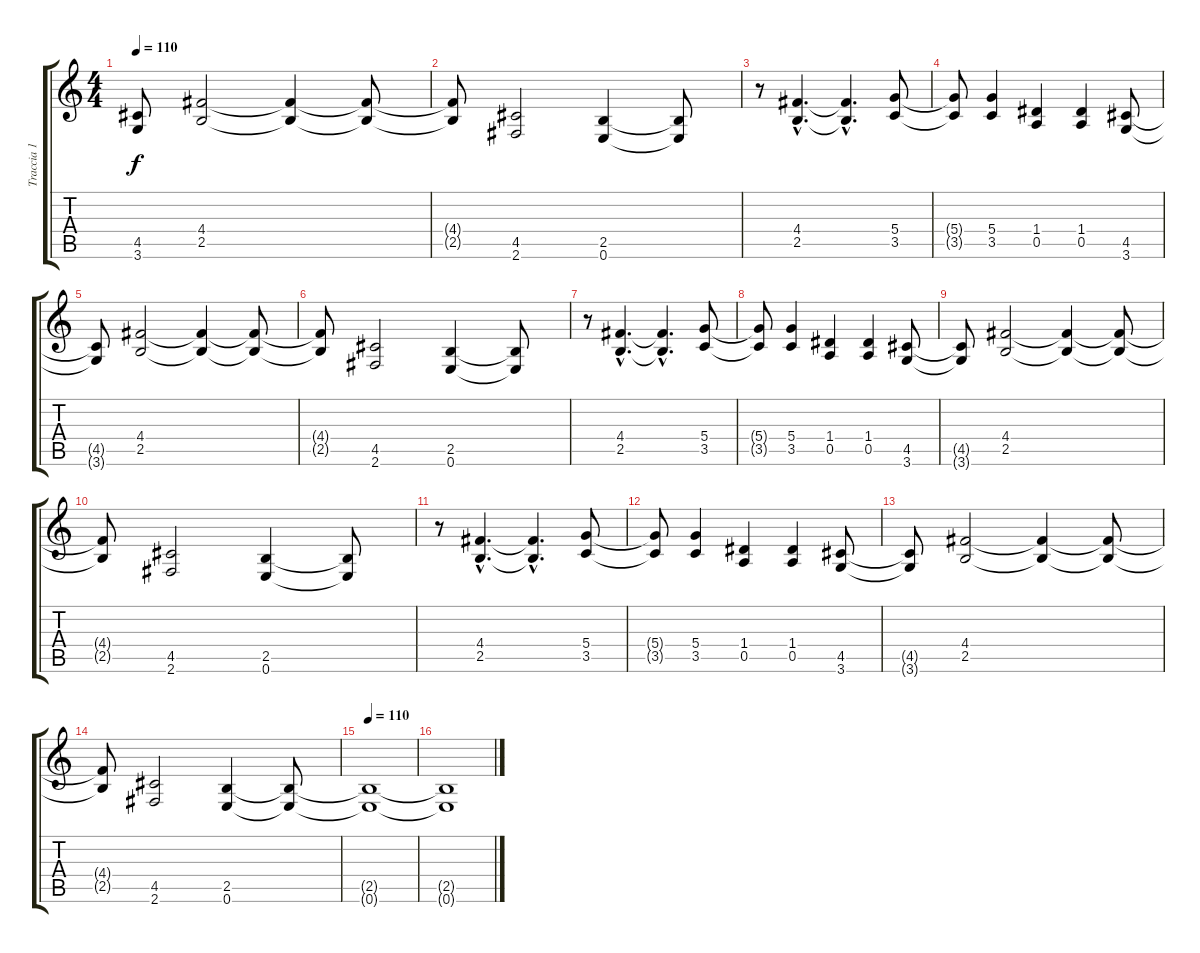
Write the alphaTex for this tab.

\track ("Traccia 1" "Traccia 1") {instrument distortionguitar}
\staff {score tabs}
\tuning (E4 B3 G3 D3 A2 E2) {hide}
\ts (4 4)
\tempo 110
\clef g2
\ks c
(4.5{t} 3.6{t}).8{dy f} (4.4 2.5).2 (4.4{t} 2.5{t}).4 (4.4{t} 2.5{t}).8 |
(4.4{t} 2.5{t}).8 (4.5 2.6).2 (2.5 0.6).4 (2.5{t} 0.6{t}).8 |
r.8 (4.4{hac} 2.5{hac}).4{d} (4.4{hac t} 2.5{hac t}).4{d} (5.4 3.5).8 |
(5.4{t} 3.5{t}).8 (5.4 3.5).4 (1.4 0.5).4 (1.4 0.5).4 (4.5 3.6).8 |
(4.5{t} 3.6{t}).8 (4.4 2.5).2 (4.4{t} 2.5{t}).4 (4.4{t} 2.5{t}).8 |
(4.4{t} 2.5{t}).8 (4.5 2.6).2 (2.5 0.6).4 (2.5{t} 0.6{t}).8 |
r.8 (4.4{hac} 2.5{hac}).4{d} (4.4{hac t} 2.5{hac t}).4{d} (5.4 3.5).8 |
(5.4{t} 3.5{t}).8 (5.4 3.5).4 (1.4 0.5).4 (1.4 0.5).4 (4.5 3.6).8 |
(4.5{t} 3.6{t}).8 (4.4 2.5).2 (4.4{t} 2.5{t}).4 (4.4{t} 2.5{t}).8 |
(4.4{t} 2.5{t}).8 (4.5 2.6).2 (2.5 0.6).4 (2.5{t} 0.6{t}).8 |
r.8 (4.4{hac} 2.5{hac}).4{d} (4.4{hac t} 2.5{hac t}).4{d} (5.4 3.5).8 |
(5.4{t} 3.5{t}).8 (5.4 3.5).4 (1.4 0.5).4 (1.4 0.5).4 (4.5 3.6).8 |
(4.5{t} 3.6{t}).8 (4.4 2.5).2 (4.4{t} 2.5{t}).4 (4.4{t} 2.5{t}).8 |
(4.4{t} 2.5{t}).8 (4.5 2.6).2 (2.5 0.6).4 (2.5{t} 0.6{t}).8 |
\tempo 110
(2.5{t} 0.6{t}).1 |
(2.5{t} 0.6{t}).1
